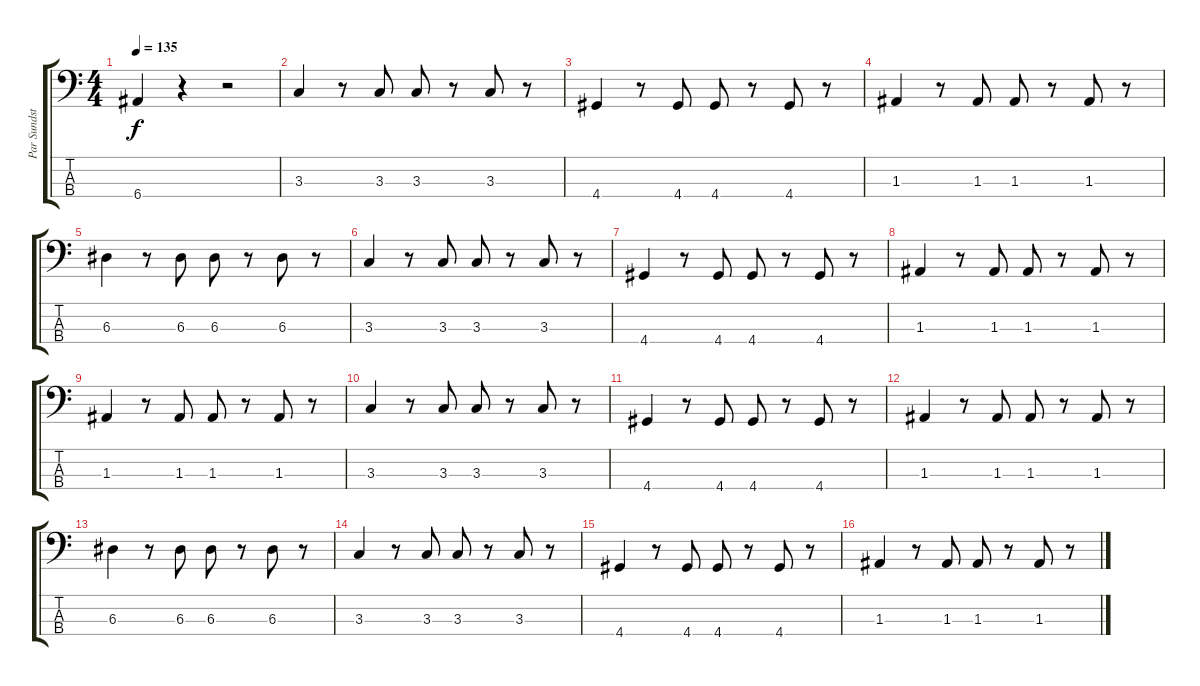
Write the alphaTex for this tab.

\track ("Par Sundstrom" "Par Sundst") {instrument electricbassfinger}
\staff {score tabs}
\tuning (G2 D2 A1 E1) {hide}
\ts (4 4)
\tempo 135
\clef f4
\ks c
6.4.4{dy f} r.4 r.2 |
3.3.4 r.8 3.3.8 3.3.8 r.8 3.3.8 r.8 |
4.4.4 r.8 4.4.8 4.4.8 r.8 4.4.8 r.8 |
1.3.4 r.8 1.3.8 1.3.8 r.8 1.3.8 r.8 |
6.3.4 r.8 6.3.8 6.3.8 r.8 6.3.8 r.8 |
3.3.4 r.8 3.3.8 3.3.8 r.8 3.3.8 r.8 |
4.4.4 r.8 4.4.8 4.4.8 r.8 4.4.8 r.8 |
1.3.4 r.8 1.3.8 1.3.8 r.8 1.3.8 r.8 |
1.3.4 r.8 1.3.8 1.3.8 r.8 1.3.8 r.8 |
3.3.4 r.8 3.3.8 3.3.8 r.8 3.3.8 r.8 |
4.4.4 r.8 4.4.8 4.4.8 r.8 4.4.8 r.8 |
1.3.4 r.8 1.3.8 1.3.8 r.8 1.3.8 r.8 |
6.3.4 r.8 6.3.8 6.3.8 r.8 6.3.8 r.8 |
3.3.4 r.8 3.3.8 3.3.8 r.8 3.3.8 r.8 |
4.4.4 r.8 4.4.8 4.4.8 r.8 4.4.8 r.8 |
1.3.4 r.8 1.3.8 1.3.8 r.8 1.3.8 r.8
